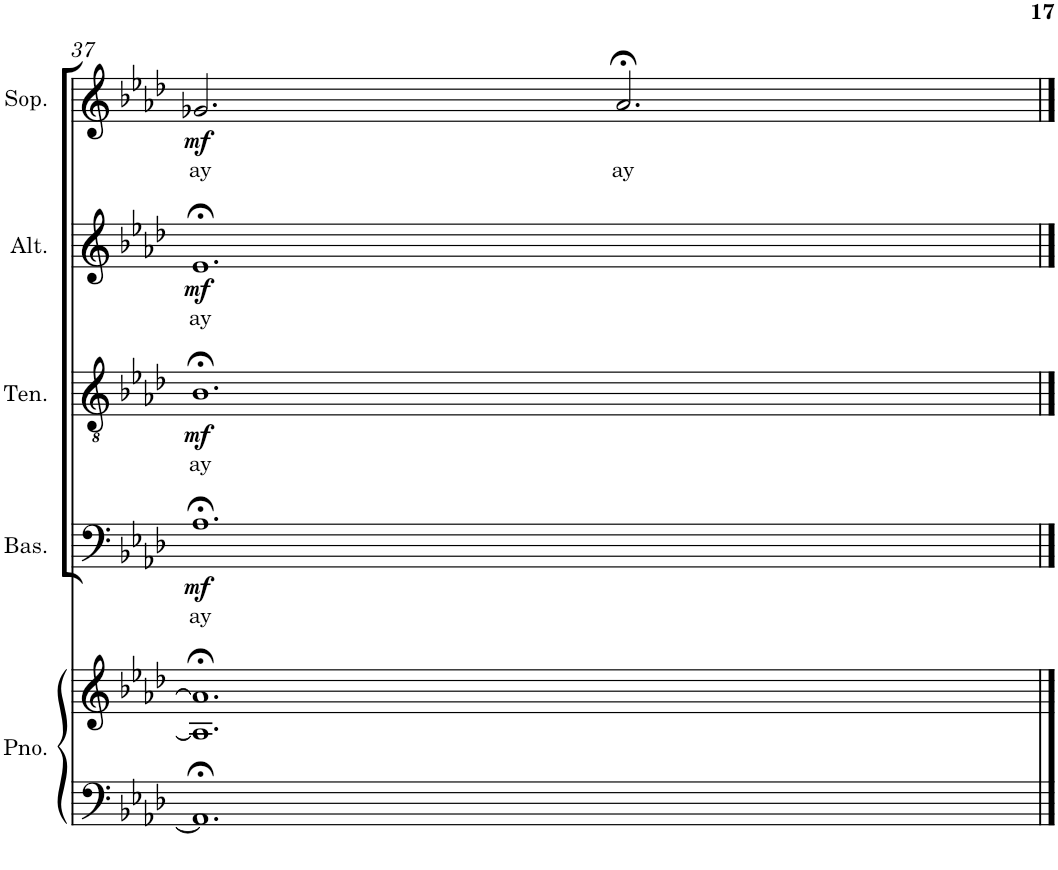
**kern	**kern	**kern	**text	**dynam	**kern	**text	**dynam	**kern	**text	**dynam	**kern	**text	**dynam
*part5	*part5	*part4	*part4	*part4	*part3	*part3	*part3	*part2	*part2	*part2	*part1	*part1	*part1
*staff6	*staff5	*staff4	*staff4	*staff4	*staff3	*staff3	*staff3	*staff2	*staff2	*staff2	*staff1	*staff1	*staff1
*I"Piano	*	*I"Bass	*	*	*I"Tenor	*	*	*I"Alto	*	*	*I"Soprano	*	*
*I'Pno.	*	*I'Bas.	*	*	*I'Ten.	*	*	*I'Alt.	*	*	*I'Sop.	*	*
!!LO:PB:g=z
*clefF4	*clefG2	*clefF4	*	*	*clefGv2	*	*	*clefG2	*	*	*clefG2	*	*
*k[b-e-a-d-]	*k[b-e-a-d-]	*k[b-e-a-d-]	*	*	*k[b-e-a-d-]	*	*	*k[b-e-a-d-]	*	*	*k[b-e-a-d-]	*	*
*A-:	*A-:	*A-:	*	*	*A-:	*	*	*A-:	*	*	*A-:	*	*
*M12/8	*M12/8	*M12/8	*	*	*M12/8	*	*	*M12/8	*	*	*M12/8	*	*
=37	=37	=37	=37	=37	=37	=37	=37	=37	=37	=37	=37	=37	=37
!	!	!	!LO:LY:b	!LO:DY:b	!	!LO:LY:b	!LO:DY:b	!	!LO:LY:b	!LO:DY:b	!	!LO:LY:b	!LO:DY:b
1.AA-;<]	1.A-];< 1.a-];<	1.A-;<	ay	mf	1.B-;<	ay	mf	1.e-;<	ay	mf	2.g-X/	ay	mf
!	!	!	!	!	!	!	!	!	!	!	!	!LO:LY:b	!
.	.	.	.	.	.	.	.	.	.	.	2.a-;</	ay	.
==	==	==	==	==	==	==	==	==	==	==	==	==	==
*-	*-	*-	*-	*-	*-	*-	*-	*-	*-	*-	*-	*-	*-
